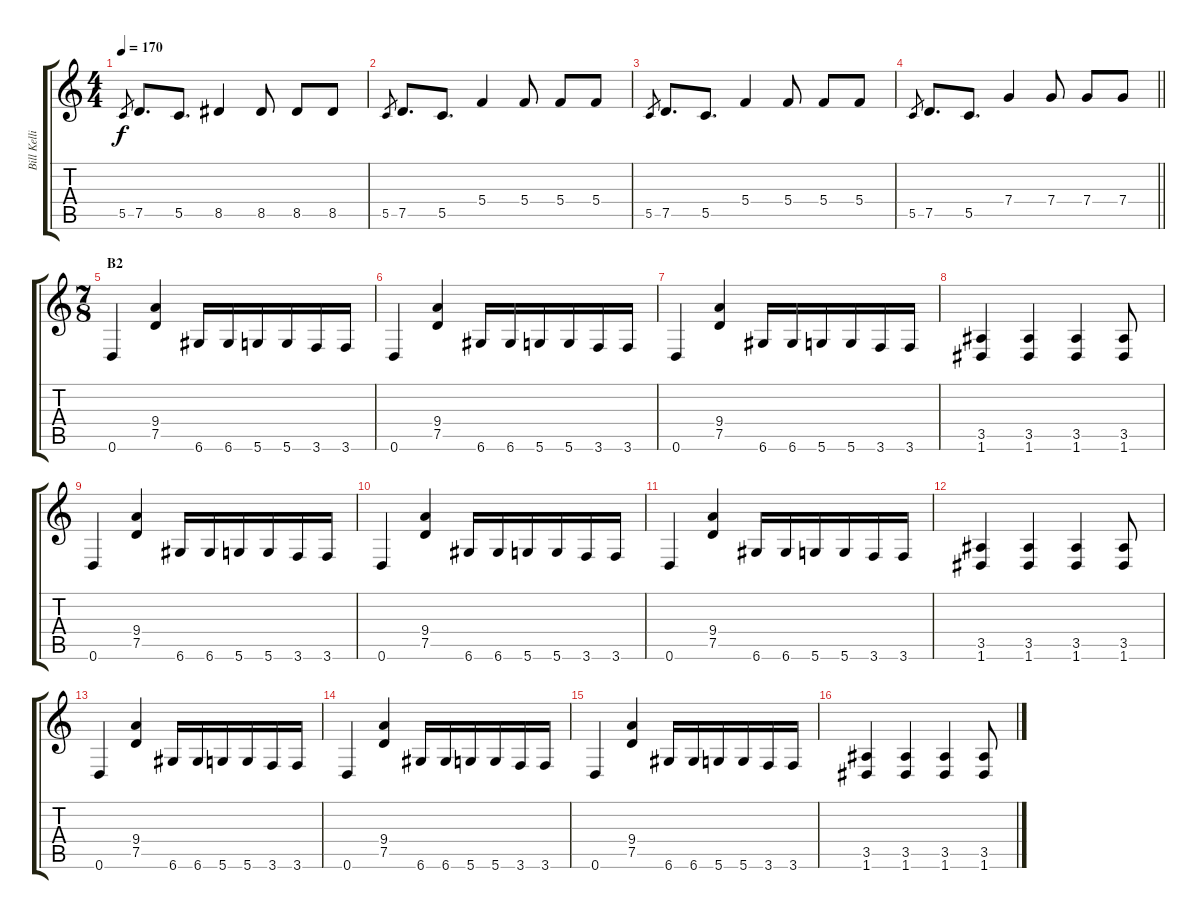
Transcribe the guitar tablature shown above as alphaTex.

\track ("Bill Kelliher" "Bill Kelli") {instrument distortionguitar}
\staff {score tabs}
\tuning (D4 A3 F3 C3 G2 D2) {hide}
\ts (4 4)
\tempo 170
\clef g2
\ks c
5.5.8{gr dy f} 7.5.8{d} 5.5.8{d} 8.5.4 8.5.8 8.5.8 8.5.8 |
5.5.8{gr} 7.5.8{d} 5.5.8{d} 5.4.4 5.4.8 5.4.8 5.4.8 |
5.5.8{gr} 7.5.8{d} 5.5.8{d} 5.4.4 5.4.8 5.4.8 5.4.8 |
\barLineRight lightlight
5.5.8{gr} 7.5.8{d} 5.5.8{d} 7.4.4 7.4.8 7.4.8 7.4.8 |
\ts (7 8)
\section ("" "B2")
0.6.4 (9.4 7.5).4 6.6.16 6.6.16 5.6.16 5.6.16 3.6.16 3.6.16 |
0.6.4 (9.4 7.5).4 6.6.16 6.6.16 5.6.16 5.6.16 3.6.16 3.6.16 |
0.6.4 (9.4 7.5).4 6.6.16 6.6.16 5.6.16 5.6.16 3.6.16 3.6.16 |
(3.5 1.6).4 (3.5 1.6).4 (3.5 1.6).4 (3.5 1.6).8 |
0.6.4 (9.4 7.5).4 6.6.16 6.6.16 5.6.16 5.6.16 3.6.16 3.6.16 |
0.6.4 (9.4 7.5).4 6.6.16 6.6.16 5.6.16 5.6.16 3.6.16 3.6.16 |
0.6.4 (9.4 7.5).4 6.6.16 6.6.16 5.6.16 5.6.16 3.6.16 3.6.16 |
(3.5 1.6).4 (3.5 1.6).4 (3.5 1.6).4 (3.5 1.6).8 |
0.6.4 (9.4 7.5).4 6.6.16 6.6.16 5.6.16 5.6.16 3.6.16 3.6.16 |
0.6.4 (9.4 7.5).4 6.6.16 6.6.16 5.6.16 5.6.16 3.6.16 3.6.16 |
0.6.4 (9.4 7.5).4 6.6.16 6.6.16 5.6.16 5.6.16 3.6.16 3.6.16 |
(3.5 1.6).4 (3.5 1.6).4 (3.5 1.6).4 (3.5 1.6).8
